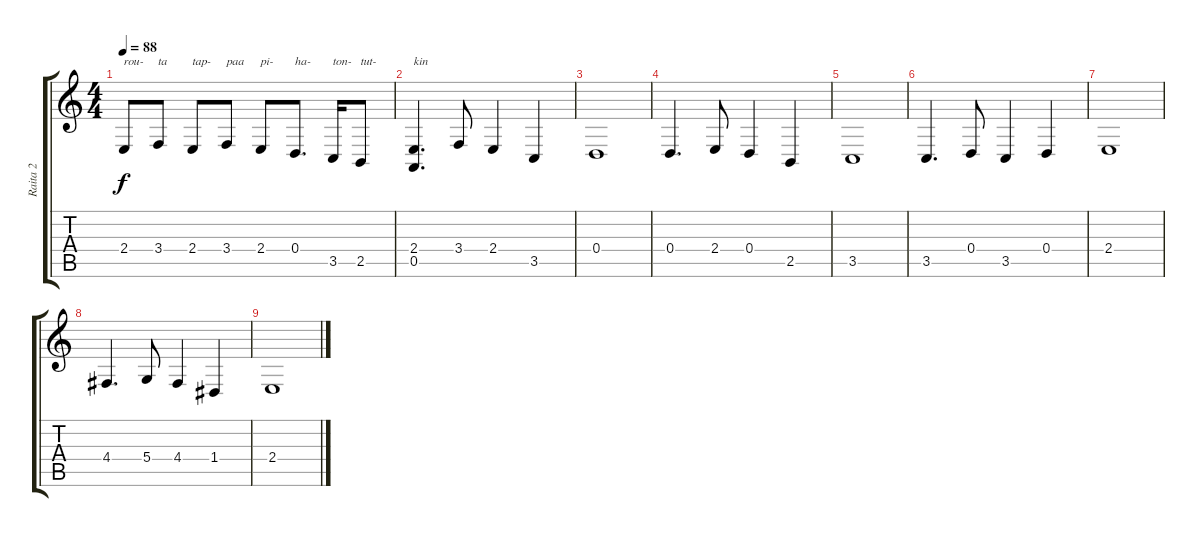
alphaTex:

\track ("Raita 2" "Raita 2") {instrument altosax}
\staff {score tabs}
\tuning (E4 B3 G3 D3 A2 E2) {hide}
\ts (4 4)
\tempo 88
\clef g2
\ks c
2.4.8{txt "rou-" dy f} 3.4.8{txt "ta"} 2.4.8{txt "tap-"} 3.4.8{txt "paa"} 2.4.8{txt "pi-"} 0.4.8{d txt "ha-"} 3.5.16{txt "ton-"} 2.5.8{txt "tut-"} |
(2.4 0.5).4{d txt "kin"} 3.4.8 2.4.4 3.5.4 |
0.4.1 |
0.4.4{d} 2.4.8 0.4.4 2.5.4 |
3.5.1 |
3.5.4{d} 0.4.8 3.5.4 0.4.4 |
2.4.1 |
4.4.4{d} 5.4.8 4.4.4 1.4.4 |
2.4.1
